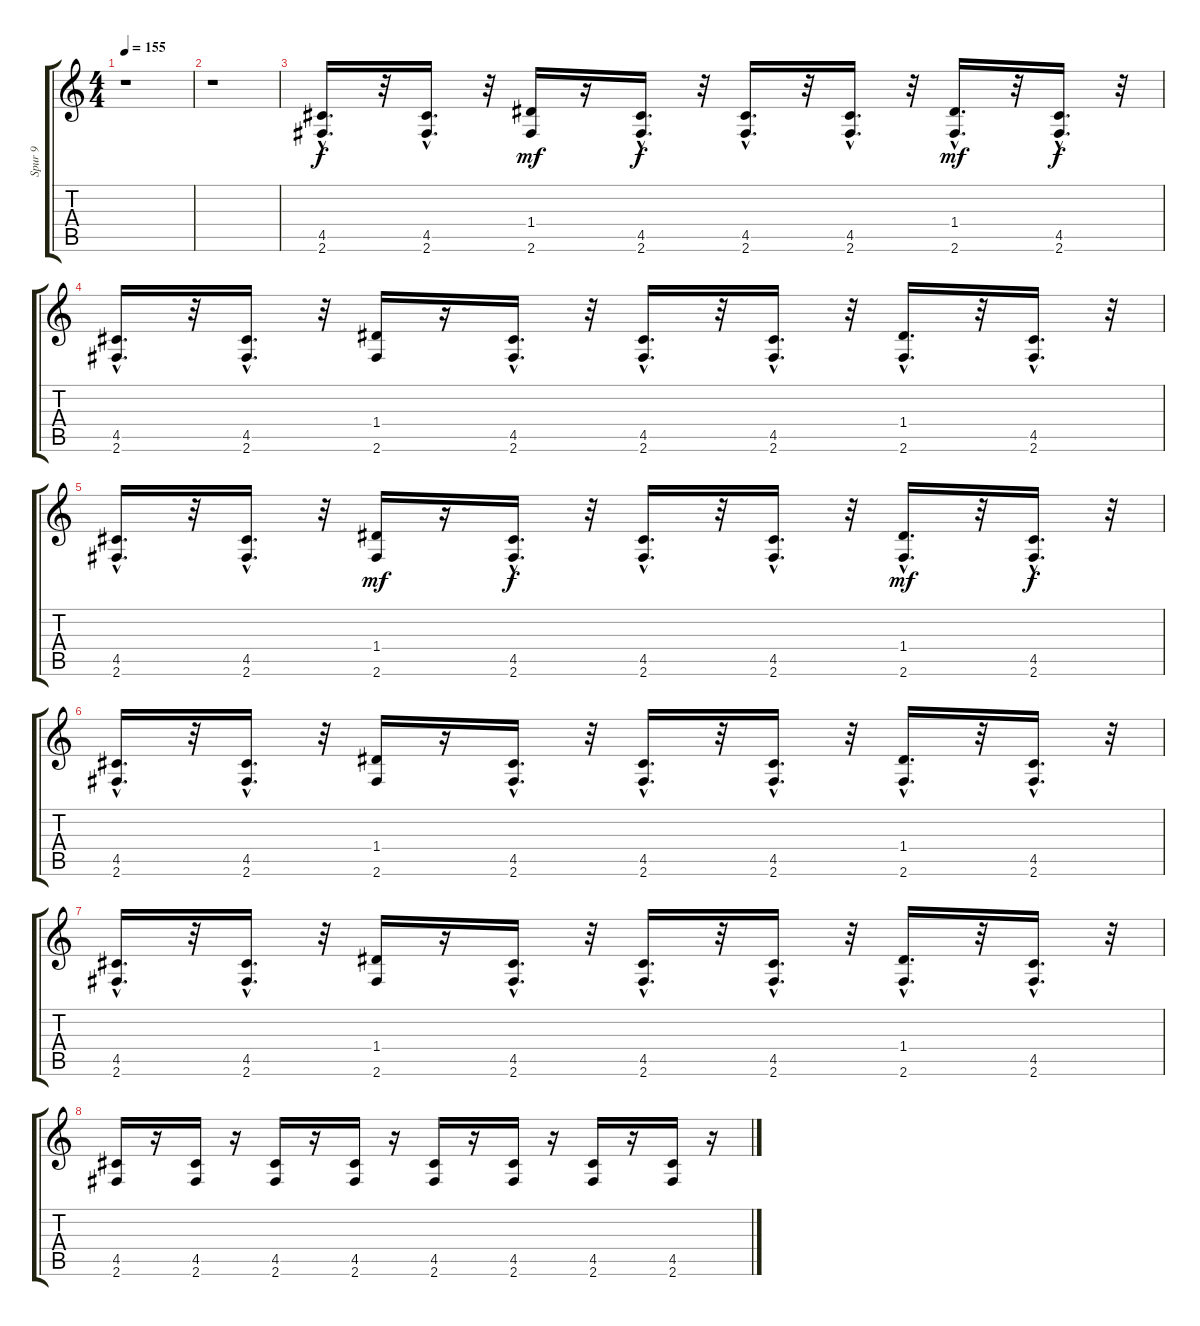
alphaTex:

\track ("Spur 9" "Spur 9") {instrument electricguitarmuted}
\staff {score tabs}
\tuning (E4 B3 G3 D3 A2 E2) {hide}
\ts (4 4)
\tempo 155
\clef g2
\ks c
r.1{dy f instrument electricguitarmuted} |
r.1 |
(4.5{hac} 2.6{hac}).16{d} r.32 (4.5{hac} 2.6{hac}).16{d} r.32 (1.4 2.6).16{dy mf} r.16 (4.5{hac} 2.6{hac}).16{d dy f} r.32 (4.5{hac} 2.6{hac}).16{d} r.32 (4.5{hac} 2.6{hac}).16{d} r.32 (1.4{hac} 2.6{hac}).16{d dy mf} r.32 (4.5{hac} 2.6{hac}).16{d dy f} r.32 |
(4.5{hac} 2.6{hac}).16{d} r.32 (4.5{hac} 2.6{hac}).16{d} r.32 (1.4 2.6).16 r.16 (4.5{hac} 2.6{hac}).16{d} r.32 (4.5{hac} 2.6{hac}).16{d} r.32 (4.5{hac} 2.6{hac}).16{d} r.32 (1.4{hac} 2.6{hac}).16{d} r.32 (4.5{hac} 2.6{hac}).16{d} r.32 |
(4.5{hac} 2.6{hac}).16{d} r.32 (4.5{hac} 2.6{hac}).16{d} r.32 (1.4 2.6).16{dy mf} r.16 (4.5{hac} 2.6{hac}).16{d dy f} r.32 (4.5{hac} 2.6{hac}).16{d} r.32 (4.5{hac} 2.6{hac}).16{d} r.32 (1.4{hac} 2.6{hac}).16{d dy mf} r.32 (4.5{hac} 2.6{hac}).16{d dy f} r.32 |
(4.5{hac} 2.6{hac}).16{d} r.32 (4.5{hac} 2.6{hac}).16{d} r.32 (1.4 2.6).16 r.16 (4.5{hac} 2.6{hac}).16{d} r.32 (4.5{hac} 2.6{hac}).16{d} r.32 (4.5{hac} 2.6{hac}).16{d} r.32 (1.4{hac} 2.6{hac}).16{d} r.32 (4.5{hac} 2.6{hac}).16{d} r.32 |
(4.5{hac} 2.6{hac}).16{d} r.32 (4.5{hac} 2.6{hac}).16{d} r.32 (1.4 2.6).16 r.16 (4.5{hac} 2.6{hac}).16{d} r.32 (4.5{hac} 2.6{hac}).16{d} r.32 (4.5{hac} 2.6{hac}).16{d} r.32 (1.4{hac} 2.6{hac}).16{d} r.32 (4.5{hac} 2.6{hac}).16{d} r.32 |
(4.5 2.6).16 r.16 (4.5 2.6).16 r.16 (4.5 2.6).16 r.16 (4.5 2.6).16 r.16 (4.5 2.6).16 r.16 (4.5 2.6).16 r.16 (4.5 2.6).16 r.16 (4.5 2.6).16 r.16
